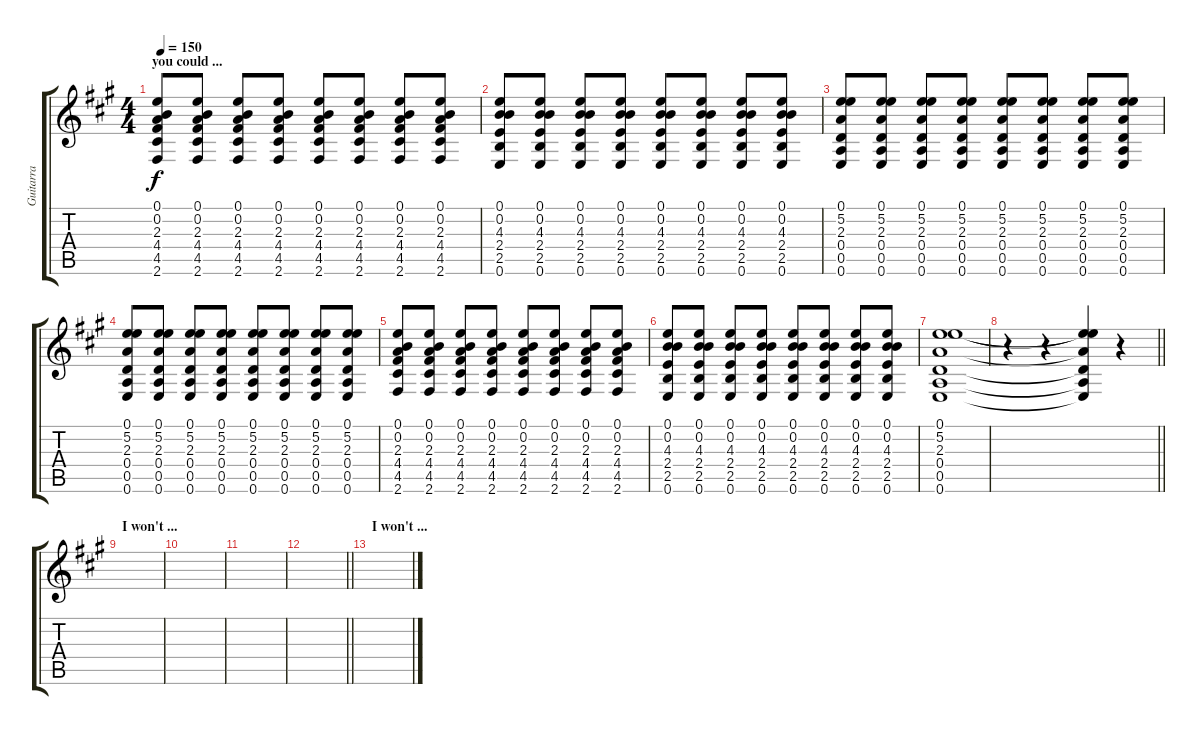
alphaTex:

\track ("Guitarra" "Guitarra") {instrument acousticguitarnylon}
\staff {score tabs}
\tuning (E4 B3 G3 D3 A2 E2) {hide}
\ts (4 4)
\section ("" "you could ...")
\tempo 150
\clef g2
\ks a
(0.1 0.2 2.3 4.4 4.5 2.6).8{dy f} (0.1 0.2 2.3 4.4 4.5 2.6).8 (0.1 0.2 2.3 4.4 4.5 2.6).8 (0.1 0.2 2.3 4.4 4.5 2.6).8 (0.1 0.2 2.3 4.4 4.5 2.6).8 (0.1 0.2 2.3 4.4 4.5 2.6).8 (0.1 0.2 2.3 4.4 4.5 2.6).8 (0.1 0.2 2.3 4.4 4.5 2.6).8 |
(0.1 0.2 4.3 2.4 2.5 0.6).8 (0.1 0.2 4.3 2.4 2.5 0.6).8 (0.1 0.2 4.3 2.4 2.5 0.6).8 (0.1 0.2 4.3 2.4 2.5 0.6).8 (0.1 0.2 4.3 2.4 2.5 0.6).8 (0.1 0.2 4.3 2.4 2.5 0.6).8 (0.1 0.2 4.3 2.4 2.5 0.6).8 (0.1 0.2 4.3 2.4 2.5 0.6).8 |
(0.1 5.2 2.3 0.4 0.5 0.6).8 (0.1 5.2 2.3 0.4 0.5 0.6).8 (0.1 5.2 2.3 0.4 0.5 0.6).8 (0.1 5.2 2.3 0.4 0.5 0.6).8 (0.1 5.2 2.3 0.4 0.5 0.6).8 (0.1 5.2 2.3 0.4 0.5 0.6).8 (0.1 5.2 2.3 0.4 0.5 0.6).8 (0.1 5.2 2.3 0.4 0.5 0.6).8 |
(0.1 5.2 2.3 0.4 0.5 0.6).8 (0.1 5.2 2.3 0.4 0.5 0.6).8 (0.1 5.2 2.3 0.4 0.5 0.6).8 (0.1 5.2 2.3 0.4 0.5 0.6).8 (0.1 5.2 2.3 0.4 0.5 0.6).8 (0.1 5.2 2.3 0.4 0.5 0.6).8 (0.1 5.2 2.3 0.4 0.5 0.6).8 (0.1 5.2 2.3 0.4 0.5 0.6).8 |
(0.1 0.2 2.3 4.4 4.5 2.6).8 (0.1 0.2 2.3 4.4 4.5 2.6).8 (0.1 0.2 2.3 4.4 4.5 2.6).8 (0.1 0.2 2.3 4.4 4.5 2.6).8 (0.1 0.2 2.3 4.4 4.5 2.6).8 (0.1 0.2 2.3 4.4 4.5 2.6).8 (0.1 0.2 2.3 4.4 4.5 2.6).8 (0.1 0.2 2.3 4.4 4.5 2.6).8 |
(0.1 0.2 4.3 2.4 2.5 0.6).8 (0.1 0.2 4.3 2.4 2.5 0.6).8 (0.1 0.2 4.3 2.4 2.5 0.6).8 (0.1 0.2 4.3 2.4 2.5 0.6).8 (0.1 0.2 4.3 2.4 2.5 0.6).8 (0.1 0.2 4.3 2.4 2.5 0.6).8 (0.1 0.2 4.3 2.4 2.5 0.6).8 (0.1 0.2 4.3 2.4 2.5 0.6).8 |
(0.1 5.2 2.3 0.4 0.5 0.6).1 |
\barLineRight lightlight
r.4 r.4 (0.1{t} 5.2{t} 2.3{t} 0.4{t} 0.5{t} 0.6{t}).4 r.4 |
\section ("" "I won't ...")
|
|
|
\barLineRight lightlight
|
\section ("" "I won't ...")
